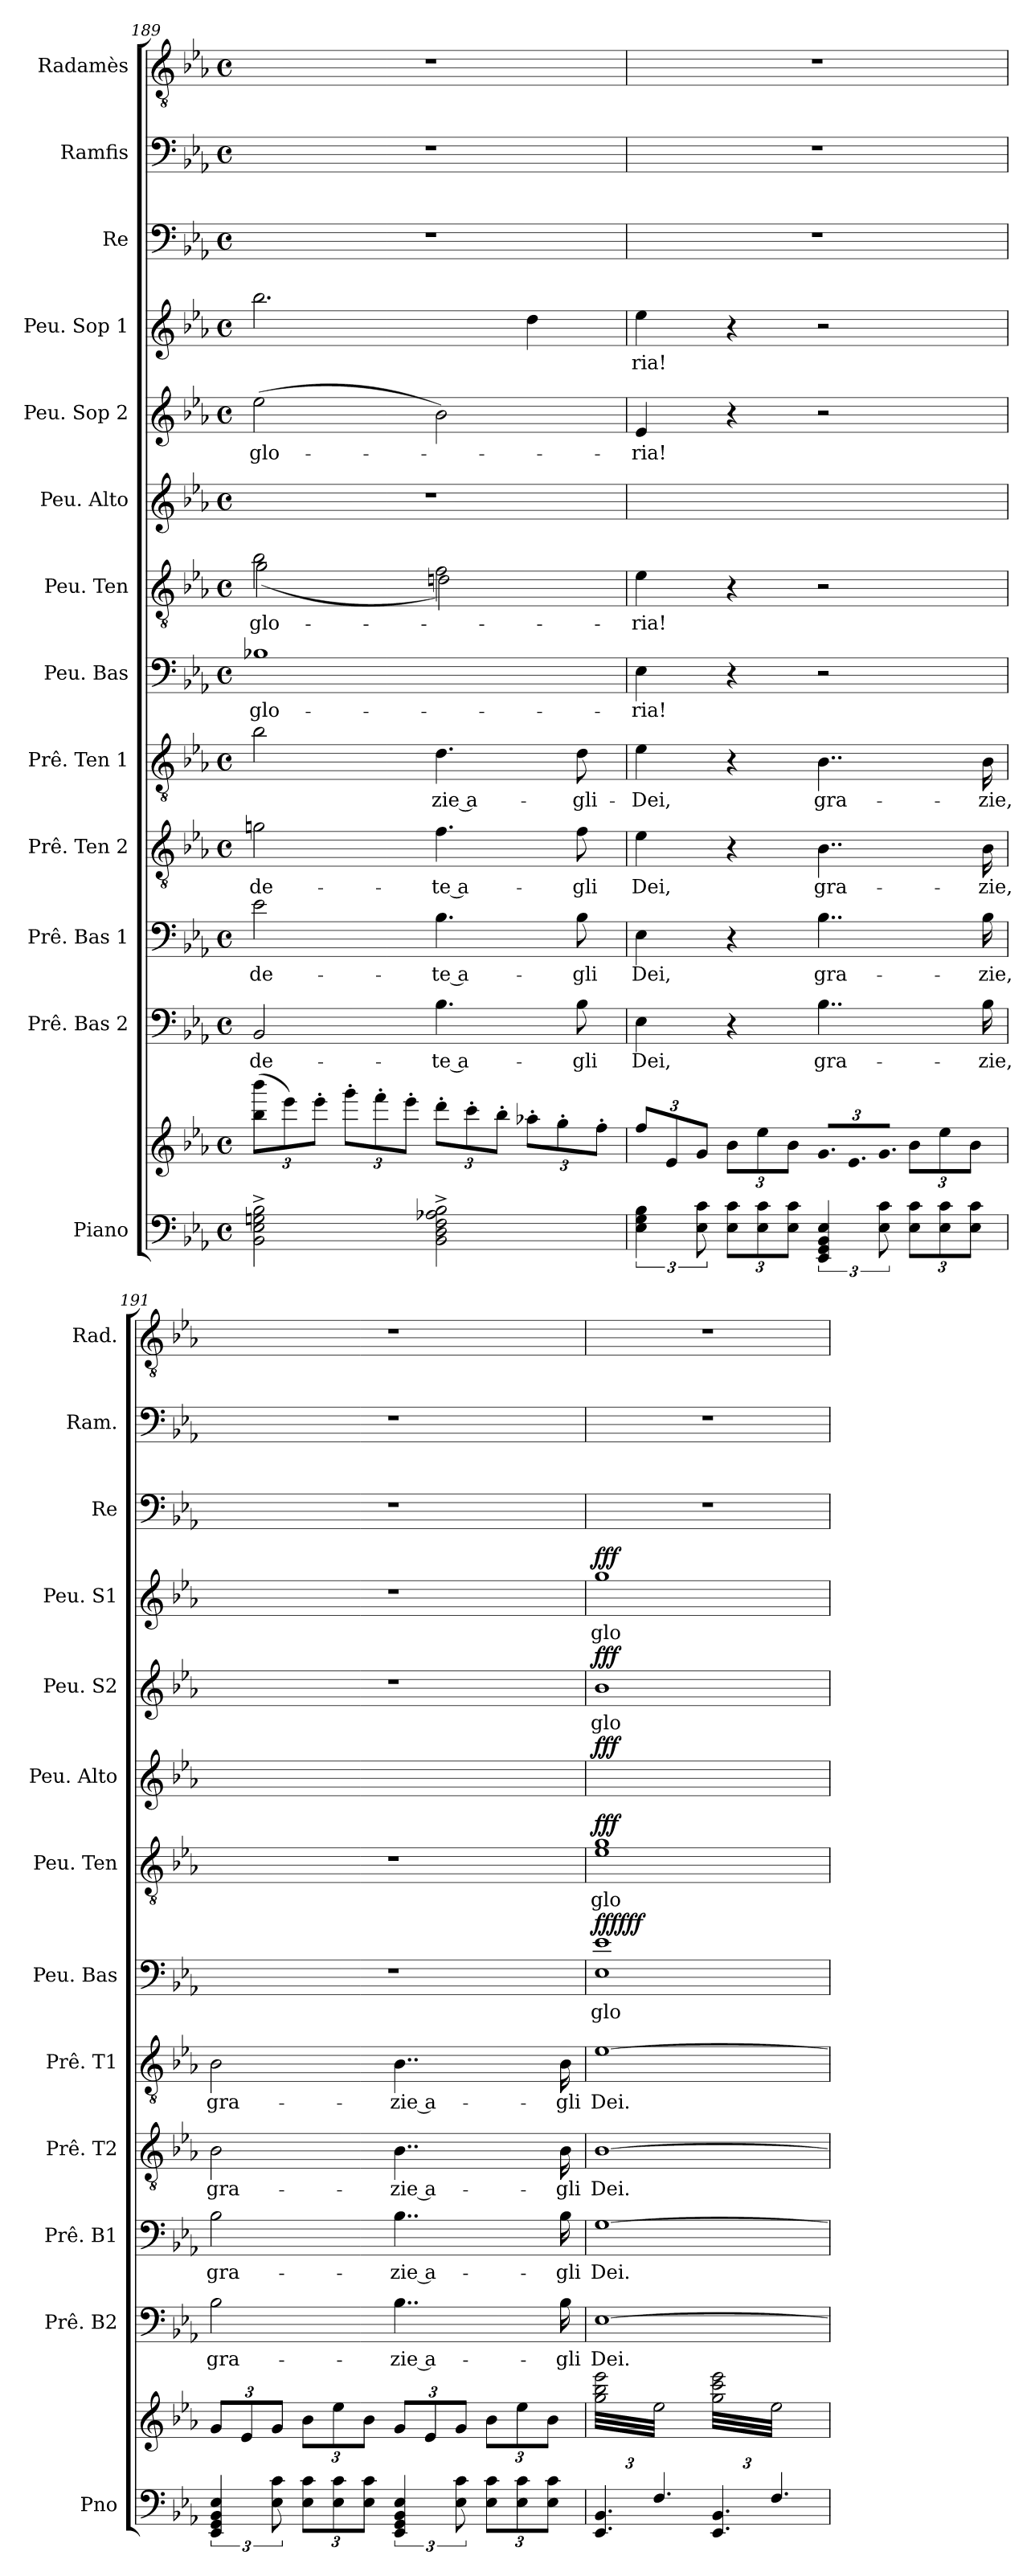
**kern	**kern	**kern	**text	**kern	**text	**kern	**text	**kern	**text	**kern	**text	**dynam	**kern	**text	**dynam	**kern	**dynam	**kern	**text	**dynam	**kern	**text	**dynam	**kern	**kern	**kern
*part13	*part13	*part12	*part12	*part11	*part11	*part10	*part10	*part9	*part9	*part8	*part8	*part8	*part7	*part7	*part7	*part6	*part6	*part5	*part5	*part5	*part4	*part4	*part4	*part3	*part2	*part1
*staff14	*staff13	*staff12	*staff12	*staff11	*staff11	*staff10	*staff10	*staff9	*staff9	*staff8	*staff8	*staff8	*staff7	*staff7	*staff7	*staff6	*staff6	*staff5	*staff5	*staff5	*staff4	*staff4	*staff4	*staff3	*staff2	*staff1
*I"Piano	*	*I"Prê. Bas 2	*	*I"Prê. Bas 1	*	*I"Prê. Ten 2	*	*I"Prê. Ten 1	*	*I"Peu. Bas	*	*	*I"Peu. Ten	*	*	*I"Peu. Alto	*	*I"Peu. Sop 2	*	*	*I"Peu. Sop 1	*	*	*I"Re	*I"Ramfis	*I"Radamès
*I'Pno	*	*I'Prê. B2	*	*I'Prê. B1	*	*I'Prê. T2	*	*I'Prê. T1	*	*I'Peu. Bas	*	*	*I'Peu. Ten	*	*	*I'Peu. Alto	*	*I'Peu. S2	*	*	*I'Peu. S1	*	*	*I'Re	*I'Ram.	*I'Rad.
*clefF4	*clefG2	*clefF4	*	*clefF4	*	*clefGv2	*	*clefGv2	*	*clefF4	*	*	*clefGv2	*	*	*clefG2	*	*clefG2	*	*	*clefG2	*	*	*clefF4	*clefF4	*clefGv2
*k[b-e-a-]	*k[b-e-a-]	*k[b-e-a-]	*	*k[b-e-a-]	*	*k[b-e-a-]	*	*k[b-e-a-]	*	*k[b-e-a-]	*	*	*k[b-e-a-]	*	*	*k[b-e-a-]	*	*k[b-e-a-]	*	*	*k[b-e-a-]	*	*	*k[b-e-a-]	*k[b-e-a-]	*k[b-e-a-]
*M4/4	*M4/4	*M4/4	*	*M4/4	*	*M4/4	*	*M4/4	*	*M4/4	*	*	*M4/4	*	*	*M4/4	*	*M4/4	*	*	*M4/4	*	*	*M4/4	*M4/4	*M4/4
*met(c)	*met(c)	*met(c)	*	*met(c)	*	*met(c)	*	*met(c)	*	*met(c)	*	*	*met(c)	*	*	*met(c)	*	*met(c)	*	*	*met(c)	*	*	*met(c)	*met(c)	*met(c)
*	*Xbrackettup	*	*	*	*	*	*	*	*	*	*	*	*	*	*	*	*	*	*	*	*	*	*	*	*	*
=189	=189	=189	=189	=189	=189	=189	=189	=189	=189	=189	=189	=189	=189	=189	=189	=189	=189	=189	=189	=189	=189	=189	=189	=189	=189	=189
!	!	!	!LO:LY:b:color=#0055FF	!	!LO:LY:b:color=#0055FF	!	!LO:LY:b:color=#0055FF	!	!	!	!LO:LY:b:color=#AA0000	!	!	!LO:LY:b:color=#0055FF	!	!	!	!	!LO:LY:b:color=#0055FF	!	!	!	!	!	!	!
*	*	*	*	*	*	*	*	*	*	*	*	*	*^	*	*	*	*	*	*	*	*	*	*	*	*	*
2BB-\^ 2E-\^ 2Gn\^ 2B-\^	(>12bb-\ 12bbb-\L	2BB-/	-de-	2e-\	-de-	2gn\	-de-	2b-\	.	1B-X	glo-	.	2b-\	(>2g\	glo-	.	1r	.	(>2ee-\	glo-	.	2.bb-\	.	.	1r	1r	1r
.	12eee-\)	.	.	.	.	.	.	.	.	.	.	.	.	.	.	.	.	.	.	.	.	.	.	.	.	.	.
.	12eee-'\J	.	.	.	.	.	.	.	.	.	.	.	.	.	.	.	.	.	.	.	.	.	.	.	.	.	.
.	12ggg'\L	.	.	.	.	.	.	.	.	.	.	.	.	.	.	.	.	.	.	.	.	.	.	.	.	.	.
.	12fff'\	.	.	.	.	.	.	.	.	.	.	.	.	.	.	.	.	.	.	.	.	.	.	.	.	.	.
.	12eee-'\J	.	.	.	.	.	.	.	.	.	.	.	.	.	.	.	.	.	.	.	.	.	.	.	.	.	.
!	!	!	!LO:LY:b:color=#0055FF	!	!LO:LY:b:color=#0055FF	!	!LO:LY:b:color=#0055FF	!	!LO:LY:b:color=#0055FF	!	!	!	!	!	!	!	!	!	!	!	!	!	!	!	!	!	!
2BB-\^ 2D\^ 2F\^ 2A-X\^ 2B-\^	12ddd'\L	4.B-\	te a-	4.B-\	te a-	4.f\	te a-	4.d\	-zie a-	.	.	.	2f\	2dn\)	.	.	.	.	2b-\)	.	.	.	.	.	.	.	.
.	12ccc'\	.	.	.	.	.	.	.	.	.	.	.	.	.	.	.	.	.	.	.	.	.	.	.	.	.	.
.	12bb-'\J	.	.	.	.	.	.	.	.	.	.	.	.	.	.	.	.	.	.	.	.	.	.	.	.	.	.
.	12aa-X'\L	.	.	.	.	.	.	.	.	.	.	.	.	.	.	.	.	.	.	.	.	4dd\	.	.	.	.	.
.	12gg'\	.	.	.	.	.	.	.	.	.	.	.	.	.	.	.	.	.	.	.	.	.	.	.	.	.	.
!	!	!	!LO:LY:b:color=#0055FF	!	!LO:LY:b:color=#0055FF	!	!LO:LY:b:color=#0055FF	!	!LO:LY:b:color=#0055FF	!	!	!	!	!	!	!	!	!	!	!	!	!	!	!	!	!	!
.	.	8B-\	-gli	8B-\	-gli	8f\	-gli	8d\	-gli-	.	.	.	.	.	.	.	.	.	.	.	.	.	.	.	.	.	.
.	12ff'\J	.	.	.	.	.	.	.	.	.	.	.	.	.	.	.	.	.	.	.	.	.	.	.	.	.	.
*	*	*	*	*	*	*	*	*	*	*	*	*	*v	*v	*	*	*	*	*	*	*	*	*	*	*	*	*
!!LO:PB:g=z
=190	=190	=190	=190	=190	=190	=190	=190	=190	=190	=190	=190	=190	=190	=190	=190	=190	=190	=190	=190	=190	=190	=190	=190	=190	=190	=190
!	!	!	!LO:LY:b:color=#0055FF	!	!LO:LY:b:color=#0055FF	!	!LO:LY:b:color=#0055FF	!	!LO:LY:b:color=#0055FF	!	!LO:LY:b:color=#AA0000	!	!	!LO:LY:b:color=#0055FF	!	!	!	!	!LO:LY:b:color=#0055FF	!	!	!LO:LY:b:color=#0055FF	!	!	!	!
6E-\ 6G\ 6B-\	12ff/L	4E-\	Dei,	4E-\	Dei,	4e-\	Dei,	4e-\	-Dei,	4E-\	-ria!	.	4e-\	-ria!	.	1ryy	.	4e-/	-ria!	.	4ee-\	-ria!	.	1r	1r	1r
.	12e-/	.	.	.	.	.	.	.	.	.	.	.	.	.	.	.	.	.	.	.	.	.	.	.	.	.
12E-\ 12c\	12g/J	.	.	.	.	.	.	.	.	.	.	.	.	.	.	.	.	.	.	.	.	.	.	.	.	.
*Xbrackettup	*	*	*	*	*	*	*	*	*	*	*	*	*	*	*	*	*	*	*	*	*	*	*	*	*	*
12E-\ 12c\L	12b-\L	4r	.	4r	.	4r	.	4r	.	4r	.	.	4r	.	.	.	.	4r	.	.	4r	.	.	.	.	.
12E-\ 12c\	12ee-\	.	.	.	.	.	.	.	.	.	.	.	.	.	.	.	.	.	.	.	.	.	.	.	.	.
12E-\ 12c\J	12b-\J	.	.	.	.	.	.	.	.	.	.	.	.	.	.	.	.	.	.	.	.	.	.	.	.	.
*brackettup	*	*	*	*	*	*	*	*	*	*	*	*	*	*	*	*	*	*	*	*	*	*	*	*	*	*
!	!LO:N:vis=8.	!	!LO:LY:b:color=#0055FF	!	!LO:LY:b:color=#0055FF	!	!LO:LY:b:color=#0055FF	!	!LO:LY:b:color=#0055FF	!	!	!	!	!	!	!	!	!	!	!	!	!	!	!	!	!
6EE-/ 6GG/ 6BB-/ 6E-/	12g/L	4..B-\	gra-	4..B-\	gra-	4..B-\	gra-	4..B-\	gra-	2r	.	.	2r	.	.	.	.	2r	.	.	2r	.	.	.	.	.
!	!LO:N:vis=8.	!	!	!	!	!	!	!	!	!	!	!	!	!	!	!	!	!	!	!	!	!	!	!	!	!
.	12e-/	.	.	.	.	.	.	.	.	.	.	.	.	.	.	.	.	.	.	.	.	.	.	.	.	.
!	!LO:N:vis=8.	!	!	!	!	!	!	!	!	!	!	!	!	!	!	!	!	!	!	!	!	!	!	!	!	!
12E-\ 12c\	12g/J	.	.	.	.	.	.	.	.	.	.	.	.	.	.	.	.	.	.	.	.	.	.	.	.	.
*Xbrackettup	*	*	*	*	*	*	*	*	*	*	*	*	*	*	*	*	*	*	*	*	*	*	*	*	*	*
12E-\ 12c\L	12b-\L	.	.	.	.	.	.	.	.	.	.	.	.	.	.	.	.	.	.	.	.	.	.	.	.	.
12E-\ 12c\	12ee-\	.	.	.	.	.	.	.	.	.	.	.	.	.	.	.	.	.	.	.	.	.	.	.	.	.
12E-\ 12c\J	12b-\J	.	.	.	.	.	.	.	.	.	.	.	.	.	.	.	.	.	.	.	.	.	.	.	.	.
!	!	!	!LO:LY:b:color=#0055FF	!	!LO:LY:b:color=#0055FF	!	!LO:LY:b:color=#0055FF	!	!LO:LY:b:color=#0055FF	!	!	!	!	!	!	!	!	!	!	!	!	!	!	!	!	!
.	.	16B-\	-zie,	16B-\	-zie,	16B-\	-zie,	16B-\	-zie,	.	.	.	.	.	.	.	.	.	.	.	.	.	.	.	.	.
=191	=191	=191	=191	=191	=191	=191	=191	=191	=191	=191	=191	=191	=191	=191	=191	=191	=191	=191	=191	=191	=191	=191	=191	=191	=191	=191
*brackettup	*	*	*	*	*	*	*	*	*	*	*	*	*	*	*	*	*	*	*	*	*	*	*	*	*	*
!	!	!	!LO:LY:b:color=#0055FF	!	!LO:LY:b:color=#0055FF	!	!LO:LY:b:color=#0055FF	!	!LO:LY:b:color=#0055FF	!	!	!	!	!	!	!	!	!	!	!	!	!	!	!	!	!
6EE-/ 6GG/ 6BB-/ 6E-/	12g/L	2B-\	gra-	2B-\	gra-	2B-\	gra-	2B-\	gra-	1r	.	.	1r	.	.	1ryy	.	1r	.	.	1r	.	.	1r	1r	1r
.	12e-/	.	.	.	.	.	.	.	.	.	.	.	.	.	.	.	.	.	.	.	.	.	.	.	.	.
12E-\ 12c\	12g/J	.	.	.	.	.	.	.	.	.	.	.	.	.	.	.	.	.	.	.	.	.	.	.	.	.
*Xbrackettup	*	*	*	*	*	*	*	*	*	*	*	*	*	*	*	*	*	*	*	*	*	*	*	*	*	*
12E-\ 12c\L	12b-\L	.	.	.	.	.	.	.	.	.	.	.	.	.	.	.	.	.	.	.	.	.	.	.	.	.
12E-\ 12c\	12ee-\	.	.	.	.	.	.	.	.	.	.	.	.	.	.	.	.	.	.	.	.	.	.	.	.	.
12E-\ 12c\J	12b-\J	.	.	.	.	.	.	.	.	.	.	.	.	.	.	.	.	.	.	.	.	.	.	.	.	.
*brackettup	*	*	*	*	*	*	*	*	*	*	*	*	*	*	*	*	*	*	*	*	*	*	*	*	*	*
!	!	!	!LO:LY:b:color=#0055FF	!	!LO:LY:b:color=#0055FF	!	!LO:LY:b:color=#0055FF	!	!LO:LY:b:color=#0055FF	!	!	!	!	!	!	!	!	!	!	!	!	!	!	!	!	!
6EE-/ 6GG/ 6BB-/ 6E-/	12g/L	4..B-\	zie a-	4..B-\	zie a-	4..B-\	zie a-	4..B-\	zie a-	.	.	.	.	.	.	.	.	.	.	.	.	.	.	.	.	.
.	12e-/	.	.	.	.	.	.	.	.	.	.	.	.	.	.	.	.	.	.	.	.	.	.	.	.	.
12E-\ 12c\	12g/J	.	.	.	.	.	.	.	.	.	.	.	.	.	.	.	.	.	.	.	.	.	.	.	.	.
*Xbrackettup	*	*	*	*	*	*	*	*	*	*	*	*	*	*	*	*	*	*	*	*	*	*	*	*	*	*
12E-\ 12c\L	12b-\L	.	.	.	.	.	.	.	.	.	.	.	.	.	.	.	.	.	.	.	.	.	.	.	.	.
12E-\ 12c\	12ee-\	.	.	.	.	.	.	.	.	.	.	.	.	.	.	.	.	.	.	.	.	.	.	.	.	.
12E-\ 12c\J	12b-\J	.	.	.	.	.	.	.	.	.	.	.	.	.	.	.	.	.	.	.	.	.	.	.	.	.
!	!	!	!LO:LY:b:color=#0055FF	!	!LO:LY:b:color=#0055FF	!	!LO:LY:b:color=#0055FF	!	!LO:LY:b:color=#0055FF	!	!	!	!	!	!	!	!	!	!	!	!	!	!	!	!	!
.	.	16B-\	-gli	16B-\	-gli	16B-\	-gli	16B-\	-gli	.	.	.	.	.	.	.	.	.	.	.	.	.	.	.	.	.
=192	=192	=192	=192	=192	=192	=192	=192	=192	=192	=192	=192	=192	=192	=192	=192	=192	=192	=192	=192	=192	=192	=192	=192	=192	=192	=192
!	!	!	!LO:LY:b:color=#0055FF	!	!LO:LY:b:color=#0055FF	!	!LO:LY:b:color=#0055FF	!	!LO:LY:b:color=#0055FF	!	!LO:LY:b:color=#AA0000	!	!	!LO:LY:b:color=#0055FF	!	!	!	!	!	!	!	!	!	!	!	!
*	*	*	*	*	*	*	*	*	*	*^	*	*	*^	*	*	*	*	*	*	*	*	*	*	*	*	*
!	!	!	!	!	!	!	!	!	!	!	!	!	!LO:DY:a	!	!	!LO:LY:b:color=#0055FF	!	!	!	!	!LO:LY:b:color=#0055FF	!	!	!LO:LY:b:color=#0055FF	!	!	!	!
!	!	!	!	!	!	!	!	!	!	!	!	!	!LO:DY:n=1:a	!	!	!	!LO:DY:a	!	!LO:DY:a	!	!	!LO:DY:a	!	!	!LO:DY:a	!	!	!
*	*tremolo	*	*	*	*	*	*	*	*	*	*	*	*	*	*	*	*	*	*	*	*	*	*	*	*	*	*	*
6.EE-/ 6.BB-/	(>32gg\ 32bb-\ 32eee-\LLL	[1E-	Dei.	[1G	Dei.	[1B-	Dei.	[1e-	Dei.	1e-	1E-	glo-	fff fff	1g	1e-	glo-	fff	1ryy	fff	1b-	glo-	fff	1gg	glo-	fff	1r	1r	1r
.	32ee-\	.	.	.	.	.	.	.	.	.	.	.	.	.	.	.	.	.	.	.	.	.	.	.	.	.	.	.
.	32gg\ 32bb-\ 32eee-\	.	.	.	.	.	.	.	.	.	.	.	.	.	.	.	.	.	.	.	.	.	.	.	.	.	.	.
.	32ee-\	.	.	.	.	.	.	.	.	.	.	.	.	.	.	.	.	.	.	.	.	.	.	.	.	.	.	.
.	32gg\ 32bb-\ 32eee-\	.	.	.	.	.	.	.	.	.	.	.	.	.	.	.	.	.	.	.	.	.	.	.	.	.	.	.
.	32ee-\	.	.	.	.	.	.	.	.	.	.	.	.	.	.	.	.	.	.	.	.	.	.	.	.	.	.	.
.	32gg\ 32bb-\ 32eee-\	.	.	.	.	.	.	.	.	.	.	.	.	.	.	.	.	.	.	.	.	.	.	.	.	.	.	.
.	32ee-\	.	.	.	.	.	.	.	.	.	.	.	.	.	.	.	.	.	.	.	.	.	.	.	.	.	.	.
6.F/	32gg\ 32bb-\ 32eee-\	.	.	.	.	.	.	.	.	.	.	.	.	.	.	.	.	.	.	.	.	.	.	.	.	.	.	.
.	32ee-\	.	.	.	.	.	.	.	.	.	.	.	.	.	.	.	.	.	.	.	.	.	.	.	.	.	.	.
.	32gg\ 32bb-\ 32eee-\	.	.	.	.	.	.	.	.	.	.	.	.	.	.	.	.	.	.	.	.	.	.	.	.	.	.	.
.	32ee-\	.	.	.	.	.	.	.	.	.	.	.	.	.	.	.	.	.	.	.	.	.	.	.	.	.	.	.
.	32gg\ 32bb-\ 32eee-\	.	.	.	.	.	.	.	.	.	.	.	.	.	.	.	.	.	.	.	.	.	.	.	.	.	.	.
.	32ee-\	.	.	.	.	.	.	.	.	.	.	.	.	.	.	.	.	.	.	.	.	.	.	.	.	.	.	.
.	32gg\ 32bb-\ 32eee-\	.	.	.	.	.	.	.	.	.	.	.	.	.	.	.	.	.	.	.	.	.	.	.	.	.	.	.
.	32ee-\JJJ	.	.	.	.	.	.	.	.	.	.	.	.	.	.	.	.	.	.	.	.	.	.	.	.	.	.	.
6.EE-/ 6.BB-/	32gg\ 32ccc\ 32eee-\LLL	.	.	.	.	.	.	.	.	.	.	.	.	.	.	.	.	.	.	.	.	.	.	.	.	.	.	.
.	32ee-\)	.	.	.	.	.	.	.	.	.	.	.	.	.	.	.	.	.	.	.	.	.	.	.	.	.	.	.
.	32gg\ 32ccc\ 32eee-\	.	.	.	.	.	.	.	.	.	.	.	.	.	.	.	.	.	.	.	.	.	.	.	.	.	.	.
.	32ee-\)	.	.	.	.	.	.	.	.	.	.	.	.	.	.	.	.	.	.	.	.	.	.	.	.	.	.	.
.	32gg\ 32ccc\ 32eee-\	.	.	.	.	.	.	.	.	.	.	.	.	.	.	.	.	.	.	.	.	.	.	.	.	.	.	.
.	32ee-\)	.	.	.	.	.	.	.	.	.	.	.	.	.	.	.	.	.	.	.	.	.	.	.	.	.	.	.
.	32gg\ 32ccc\ 32eee-\	.	.	.	.	.	.	.	.	.	.	.	.	.	.	.	.	.	.	.	.	.	.	.	.	.	.	.
.	32ee-\)	.	.	.	.	.	.	.	.	.	.	.	.	.	.	.	.	.	.	.	.	.	.	.	.	.	.	.
6.F/	32gg\ 32ccc\ 32eee-\	.	.	.	.	.	.	.	.	.	.	.	.	.	.	.	.	.	.	.	.	.	.	.	.	.	.	.
.	32ee-\)	.	.	.	.	.	.	.	.	.	.	.	.	.	.	.	.	.	.	.	.	.	.	.	.	.	.	.
.	32gg\ 32ccc\ 32eee-\	.	.	.	.	.	.	.	.	.	.	.	.	.	.	.	.	.	.	.	.	.	.	.	.	.	.	.
.	32ee-\)	.	.	.	.	.	.	.	.	.	.	.	.	.	.	.	.	.	.	.	.	.	.	.	.	.	.	.
.	32gg\ 32ccc\ 32eee-\	.	.	.	.	.	.	.	.	.	.	.	.	.	.	.	.	.	.	.	.	.	.	.	.	.	.	.
.	32ee-\)	.	.	.	.	.	.	.	.	.	.	.	.	.	.	.	.	.	.	.	.	.	.	.	.	.	.	.
.	32gg\ 32ccc\ 32eee-\	.	.	.	.	.	.	.	.	.	.	.	.	.	.	.	.	.	.	.	.	.	.	.	.	.	.	.
.	32ee-\)JJJ	.	.	.	.	.	.	.	.	.	.	.	.	.	.	.	.	.	.	.	.	.	.	.	.	.	.	.
*	*Xtremolo	*	*	*	*	*	*	*	*	*	*	*	*	*	*	*	*	*	*	*	*	*	*	*	*	*	*	*
.	.	.	.	.	.	.	.	.	.	.	.	.	.	.	.	.	.	.	.	.	.	.	.	.	.	.	.	.
.	.	.	.	.	.	.	.	.	.	.	.	.	.	.	.	.	.	.	.	.	.	.	.	.	.	.	.	.
.	.	.	.	.	.	.	.	.	.	.	.	.	.	.	.	.	.	.	.	.	.	.	.	.	.	.	.	.
.	.	.	.	.	.	.	.	.	.	.	.	.	.	.	.	.	.	.	.	.	.	.	.	.	.	.	.	.
.	.	.	.	.	.	.	.	.	.	.	.	.	.	.	.	.	.	.	.	.	.	.	.	.	.	.	.	.
.	.	.	.	.	.	.	.	.	.	.	.	.	.	.	.	.	.	.	.	.	.	.	.	.	.	.	.	.
.	.	.	.	.	.	.	.	.	.	.	.	.	.	.	.	.	.	.	.	.	.	.	.	.	.	.	.	.
.	.	.	.	.	.	.	.	.	.	.	.	.	.	.	.	.	.	.	.	.	.	.	.	.	.	.	.	.
*	*	*	*	*	*	*	*	*	*	*v	*v	*	*	*	*	*	*	*	*	*	*	*	*	*	*	*	*	*
*	*	*	*	*	*	*	*	*	*	*	*	*	*v	*v	*	*	*	*	*	*	*	*	*	*	*	*	*
=	=	=	=	=	=	=	=	=	=	=	=	=	=	=	=	=	=	=	=	=	=	=	=	=	=	=
*-	*-	*-	*-	*-	*-	*-	*-	*-	*-	*-	*-	*-	*-	*-	*-	*-	*-	*-	*-	*-	*-	*-	*-	*-	*-	*-
